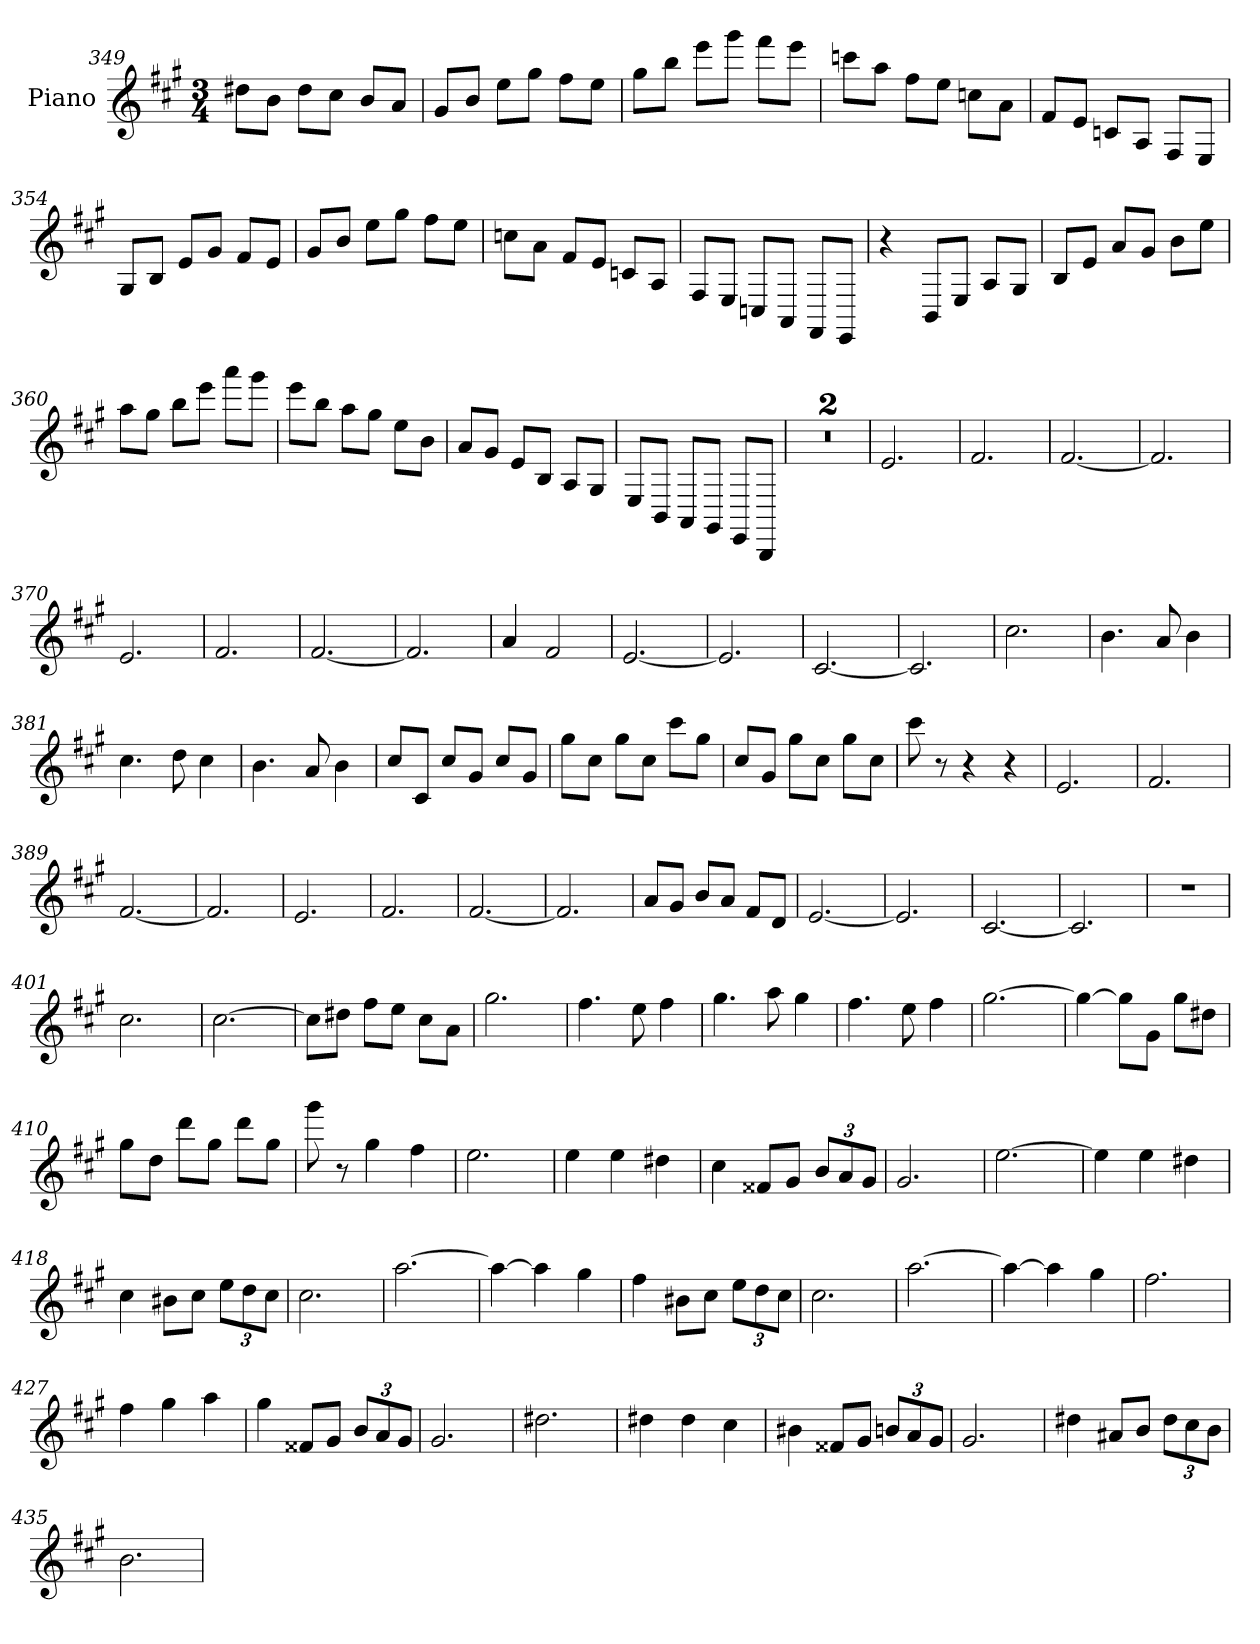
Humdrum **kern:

**kern
*part1
*staff1
*I"Piano
*I'Pno
*clefG2
*k[f#c#g#]
*M3/4
=349
8dd#X\L
8b\J
8dd#\L
8cc#\J
8b/L
8a/J
=350
8g#/L
8b/J
8ee\L
8gg#\J
8ff#\L
8ee\J
=351
8gg#\L
8bb\J
8eee\L
8ggg#\J
8fff#\L
8eee\J
=352
8cccn\L
8aa\J
8ff#\L
8ee\J
8ccn\L
8a\J
=353
8f#/L
8e/J
8cn/L
8A/J
8F#/L
8E/J
=354
8G#/L
8B/J
8e/L
8g#/J
8f#/L
8e/J
=355
8g#/L
8b/J
8ee\L
8gg#\J
8ff#\L
8ee\J
=356
8ccn\L
8a\J
8f#/L
8e/J
8cn/L
8A/J
=357
8F#/L
8E/J
8Cn/L
8AA/J
8FF#/L
8EE/J
=358
4r
8BB/L
8E/J
8A/L
8G#/J
=359
8B/L
8e/J
8a/L
8g#/J
8b\L
8ee\J
=360
8aa\L
8gg#\J
8bb\L
8eee\J
8aaa\L
8ggg#\J
=361
8eee\L
8bb\J
8aa\L
8gg#\J
8ee\L
8b\J
=362
8a/L
8g#/J
8e/L
8B/J
8A/L
8G#/J
=363
8E/L
8BB/J
8AA/L
8GG#/J
8EE/L
8BBB/J
=364
2.r
=365
2.r
=366
2.e
=367
2.f#
=368
[2.f#
=369
2.f#]
=370
2.e
=371
2.f#
=372
[2.f#
=373
2.f#]
=374
4a
2f#
=375
[2.e
=376
2.e]
=377
[2.c#
=378
2.c#]
=379
2.cc#
=380
4.b
8a
4b
=381
4.cc#
8dd
4cc#
=382
4.b
8a
4b
=383
8cc#/L
8c#/J
8cc#/L
8g#/J
8cc#/L
8g#/J
=384
8gg#\L
8cc#\J
8gg#\L
8cc#\J
8ccc#\L
8gg#\J
=385
8cc#/L
8g#/J
8gg#\L
8cc#\J
8gg#\L
8cc#\J
=386
8ccc#
8r
4r
4r
=387
2.e
=388
2.f#
=389
[2.f#
=390
2.f#]
=391
2.e
=392
2.f#
=393
[2.f#
=394
2.f#]
=395
8a/L
8g#/J
8b/L
8a/J
8f#/L
8d/J
=396
[2.e
=397
2.e]
=398
[2.c#
=399
2.c#]
=400
2.r
=401
2.cc#
=402
[2.cc#
=403
8cc#\L]
8dd#X\J
8ff#\L
8ee\J
8cc#\L
8a\J
=404
2.gg#
=405
4.ff#
8ee
4ff#
=406
4.gg#
8aa
4gg#
=407
4.ff#
8ee
4ff#
=408
[2.gg#
=409
4gg#_
8gg#\L]
8g#\J
8gg#\L
8dd#X\J
=410
8gg#\L
8dd\J
8ddd\L
8gg#\J
8ddd\L
8gg#\J
=411
8ggg#
8r
4gg#
4ff#
=412
2.ee
=413
4ee
4ee
4dd#X
=414
4cc#
8f##X/L
8g#/J
12b/L
12a/
12g#/J
=415
2.g#
=416
[2.ee
=417
4ee]
4ee
4dd#X
=418
4cc#
8b#X\L
8cc#\J
12ee\L
12dd\
12cc#\J
=419
2.cc#
=420
[2.aa
=421
4aa_
4aa]
4gg#
=422
4ff#
8b#X\L
8cc#\J
12ee\L
12dd\
12cc#\J
=423
2.cc#
=424
[2.aa
=425
4aa_
4aa]
4gg#
=426
2.ff#
=427
4ff#
4gg#
4aa
=428
4gg#
8f##X/L
8g#/J
12b/L
12a/
12g#/J
=429
2.g#
=430
2.dd#X
=431
4dd#X
4dd#
4cc#
=432
4b#X
8f##X/L
8g#/J
12bn/L
12a/
12g#/J
=433
2.g#
=434
4dd#X
8a#X/L
8b/J
12dd#\L
12cc#\
12b\J
=435
2.b
=
*-
